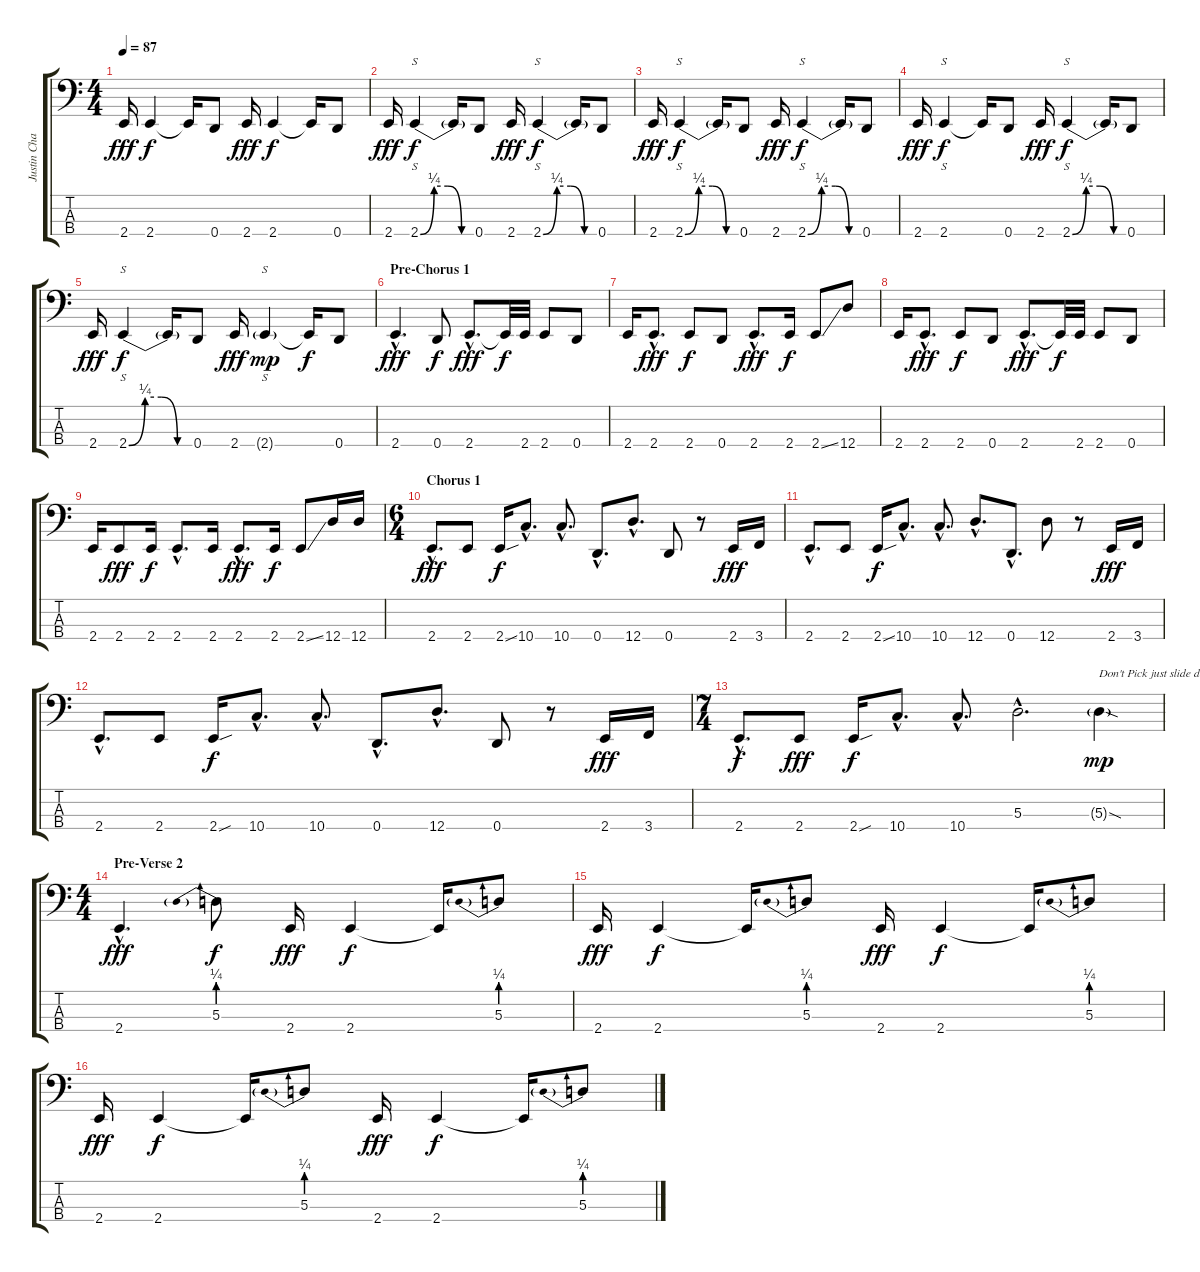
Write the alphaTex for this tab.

\track ("Justin Chancellor" "Justin Cha") {instrument electricbassfinger}
\staff {score tabs}
\tuning (G2 D2 A1 D1) {hide}
\ts (4 4)
\tempo 87
\clef f4
\ks c
2.4.16{dy fff} 2.4.4{dy f} 2.4{t}.16 0.4.8 2.4.16{dy fff} 2.4.4{dy f} 2.4{t}.16 0.4.8 |
2.4.16{dy fff instrument electricbassfinger} 2.4{be (custom 0 0 15 1 30 1 45 0 60 0)}.4{s dy f instrument slapbass1} 2.4{t}.16 0.4.8{instrument electricbassfinger} 2.4.16{dy fff} 2.4{be (custom 0 0 15 1 30 1 45 0 60 0)}.4{s dy f instrument slapbass1} 2.4{t}.16 0.4.8{instrument electricbassfinger} |
2.4.16{dy fff instrument electricbassfinger} 2.4{be (custom 0 0 15 1 30 1 45 0 60 0)}.4{s dy f instrument slapbass1} 2.4{t}.16 0.4.8{instrument electricbassfinger} 2.4.16{dy fff} 2.4{be (custom 0 0 15 1 30 1 45 0 60 0)}.4{s dy f instrument slapbass1} 2.4{t}.16 0.4.8{instrument electricbassfinger} |
2.4.16{dy fff instrument electricbassfinger} 2.4.4{s dy f instrument slapbass1} 2.4{t}.16 0.4.8{instrument electricbassfinger} 2.4.16{dy fff} 2.4{be (custom 0 0 15 1 30 1 45 0 60 0)}.4{s dy f instrument slapbass1} 2.4{t}.16 0.4.8{instrument electricbassfinger} |
2.4.16{dy fff instrument electricbassfinger} 2.4{be (custom 0 0 15 1 30 1 45 0 60 0)}.4{s dy f instrument slapbass1} 2.4{t}.16 0.4.8{instrument electricbassfinger} 2.4.16{dy fff} 2.4{g}.4{s dy mp instrument slapbass1} 2.4{t}.16{dy f} 0.4.8{instrument electricbassfinger} |
\section ("" "Pre-Chorus 1")
2.4{hac}.4{d dy fff instrument electricbassfinger} 0.4.8{dy f} 2.4{hac}.8{d dy fff} 2.4{t}.32{dy f} 2.4.32 2.4.8 0.4.8 |
2.4.16 2.4{hac}.8{d dy fff} 2.4.8{dy f} 0.4.8 2.4{hac}.8{d dy fff} 2.4.16{dy f} 2.4{ss}.8 12.4.8 |
2.4.16 2.4{hac}.8{d dy fff} 2.4.8{dy f} 0.4.8 2.4{hac}.8{d dy fff} 2.4{t}.32{dy f} 2.4.32 2.4.8 0.4.8 |
2.4.16 2.4.8{dy fff} 2.4.16{dy f} 2.4{hac}.8{d} 2.4.16 2.4{hac}.8{d dy fff} 2.4.16{dy f} 2.4{ss}.8 12.4.16 12.4.16 |
\ts (6 4)
\section ("" "Chorus 1")
2.4{hac}.8{d dy fff} 2.4.8 2.4{sou}.16{dy f} 10.4{hac}.8{d} 10.4{hac}.8{d} 0.4{hac}.8{d} 12.4{hac}.8{d} 0.4.8 r.8 2.4.16{dy fff} 3.4.16 |
2.4{hac}.8{d} 2.4.8 2.4{sou}.16{dy f} 10.4{hac}.8{d} 10.4{hac}.8{d} 12.4{hac}.8{d} 0.4{hac}.8{d} 12.4.8 r.8 2.4.16{dy fff} 3.4.16 |
2.4{hac}.8{d} 2.4.8 2.4{sou}.16{dy f} 10.4{hac}.8{d} 10.4{hac}.8{d} 0.4{hac}.8{d} 12.4{hac}.8{d} 0.4.8 r.8 2.4.16{dy fff} 3.4.16 |
\ts (7 4)
2.4{hac}.8{d dy f} 2.4.8{dy fff} 2.4{sou}.16{dy f} 10.4{hac}.8{d} 10.4{hac}.8{d} 5.3{hac}.2{d} 5.3{sod g}.4{txt "Don't Pick just slide down" dy mp} |
\ts (4 4)
\section ("" "Pre-Verse 2")
2.4{hac}.4{d dy fff} 5.3{be (prebend 0 1 60 1)}.8{dy f} 2.4.16{dy fff} 2.4.4{dy f} 2.4{t}.16 5.3{be (prebend 0 1 60 1)}.8 |
2.4.16{dy fff} 2.4.4{dy f} 2.4{t}.16 5.3{be (prebend 0 1 60 1)}.8 2.4.16{dy fff} 2.4.4{dy f} 2.4{t}.16 5.3{be (prebend 0 1 60 1)}.8 |
2.4.16{dy fff} 2.4.4{dy f} 2.4{t}.16 5.3{be (prebend 0 1 60 1)}.8 2.4.16{dy fff} 2.4.4{dy f} 2.4{t}.16 5.3{be (prebend 0 1 60 1)}.8
